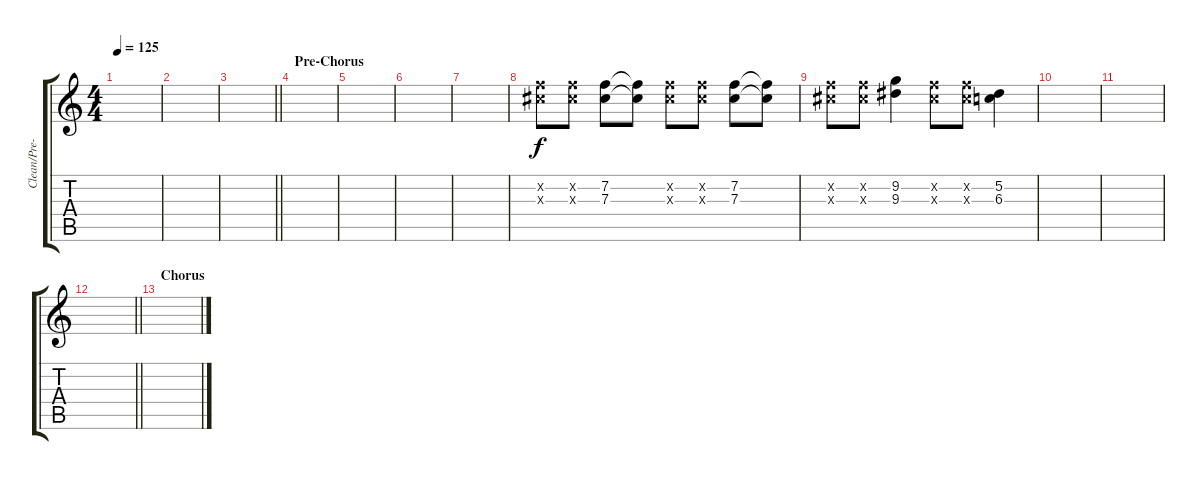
\track ("Clean/Pre-Chorus/Backing Solo" "Clean/Pre-") {instrument acousticguitarsteel}
\staff {score tabs}
\tuning (Eb4 Bb3 Gb3 Db3 Ab2 Eb2) {hide}
\ts (4 4)
\tempo 125
\clef g2
\ks c
|
|
\barLineRight lightlight
|
\section ("" "Pre-Chorus")
|
|
|
|
(7.2{x} 7.3{x}).8{instrument overdrivenguitar} (7.2{x} 7.3{x}).8 (7.2 7.3).8 (7.2{t} 7.3{t}).8 (7.2{x} 7.3{x}).8 (7.2{x} 7.3{x}).8 (7.2 7.3).8 (7.2{t} 7.3{t}).8 |
(7.2{x} 7.3{x}).8 (7.2{x} 7.3{x}).8 (9.2 9.3).4 (7.2{x} 7.3{x}).8 (7.2{x} 7.3{x}).8 (5.2 6.3).4 |
|
|
\barLineRight lightlight
|
\section ("" "Chorus")
